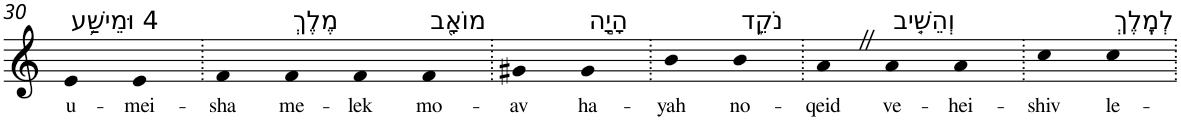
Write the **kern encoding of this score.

**kern	**text
*part1	*part1
*staff1	*staff1
*I"Piano	*
*I'Pno	*
!!LO:PB:g=z
*clefG2	*
*k[]	*
=30	=30
!LO:TX:a:t=4 וּמֵישַׁ֥ע	!
!	!LO:LY:b
4e	u-
!	!LO:LY:b
4e	-mei-
=31.	=31.
!	!LO:LY:b
4f	-sha
!LO:TX:a:t=מֶלֶךְ	!
!	!LO:LY:b
4f	me-
!	!LO:LY:b
4f	-lek
!LO:TX:a:t=מוֹאָ֖ב	!
!	!LO:LY:b
4f	mo-
=32.	=32.
!	!LO:LY:b
4g#X	-av
!LO:TX:a:t=הָיָ֣ה	!
!	!LO:LY:b
4g#	ha-
=33.	=33.
!	!LO:LY:b
4b	-yah
!LO:TX:a:t=נֹקֵ֑ד	!
!	!LO:LY:b
4b	no-
=34.	=34.
!	!LO:LY:b
4aZ	-qeid
!LO:TX:a:t=וְהֵשִׁ֤יב	!
!	!LO:LY:b
4a	ve-
!	!LO:LY:b
4a	-hei-
=35.	=35.
!	!LO:LY:b
4cc	-shiv
!LO:TX:a:t=לְמֶֽלֶךְ	!
!	!LO:LY:b
4cc	le-
=.	=.
*-	*-
